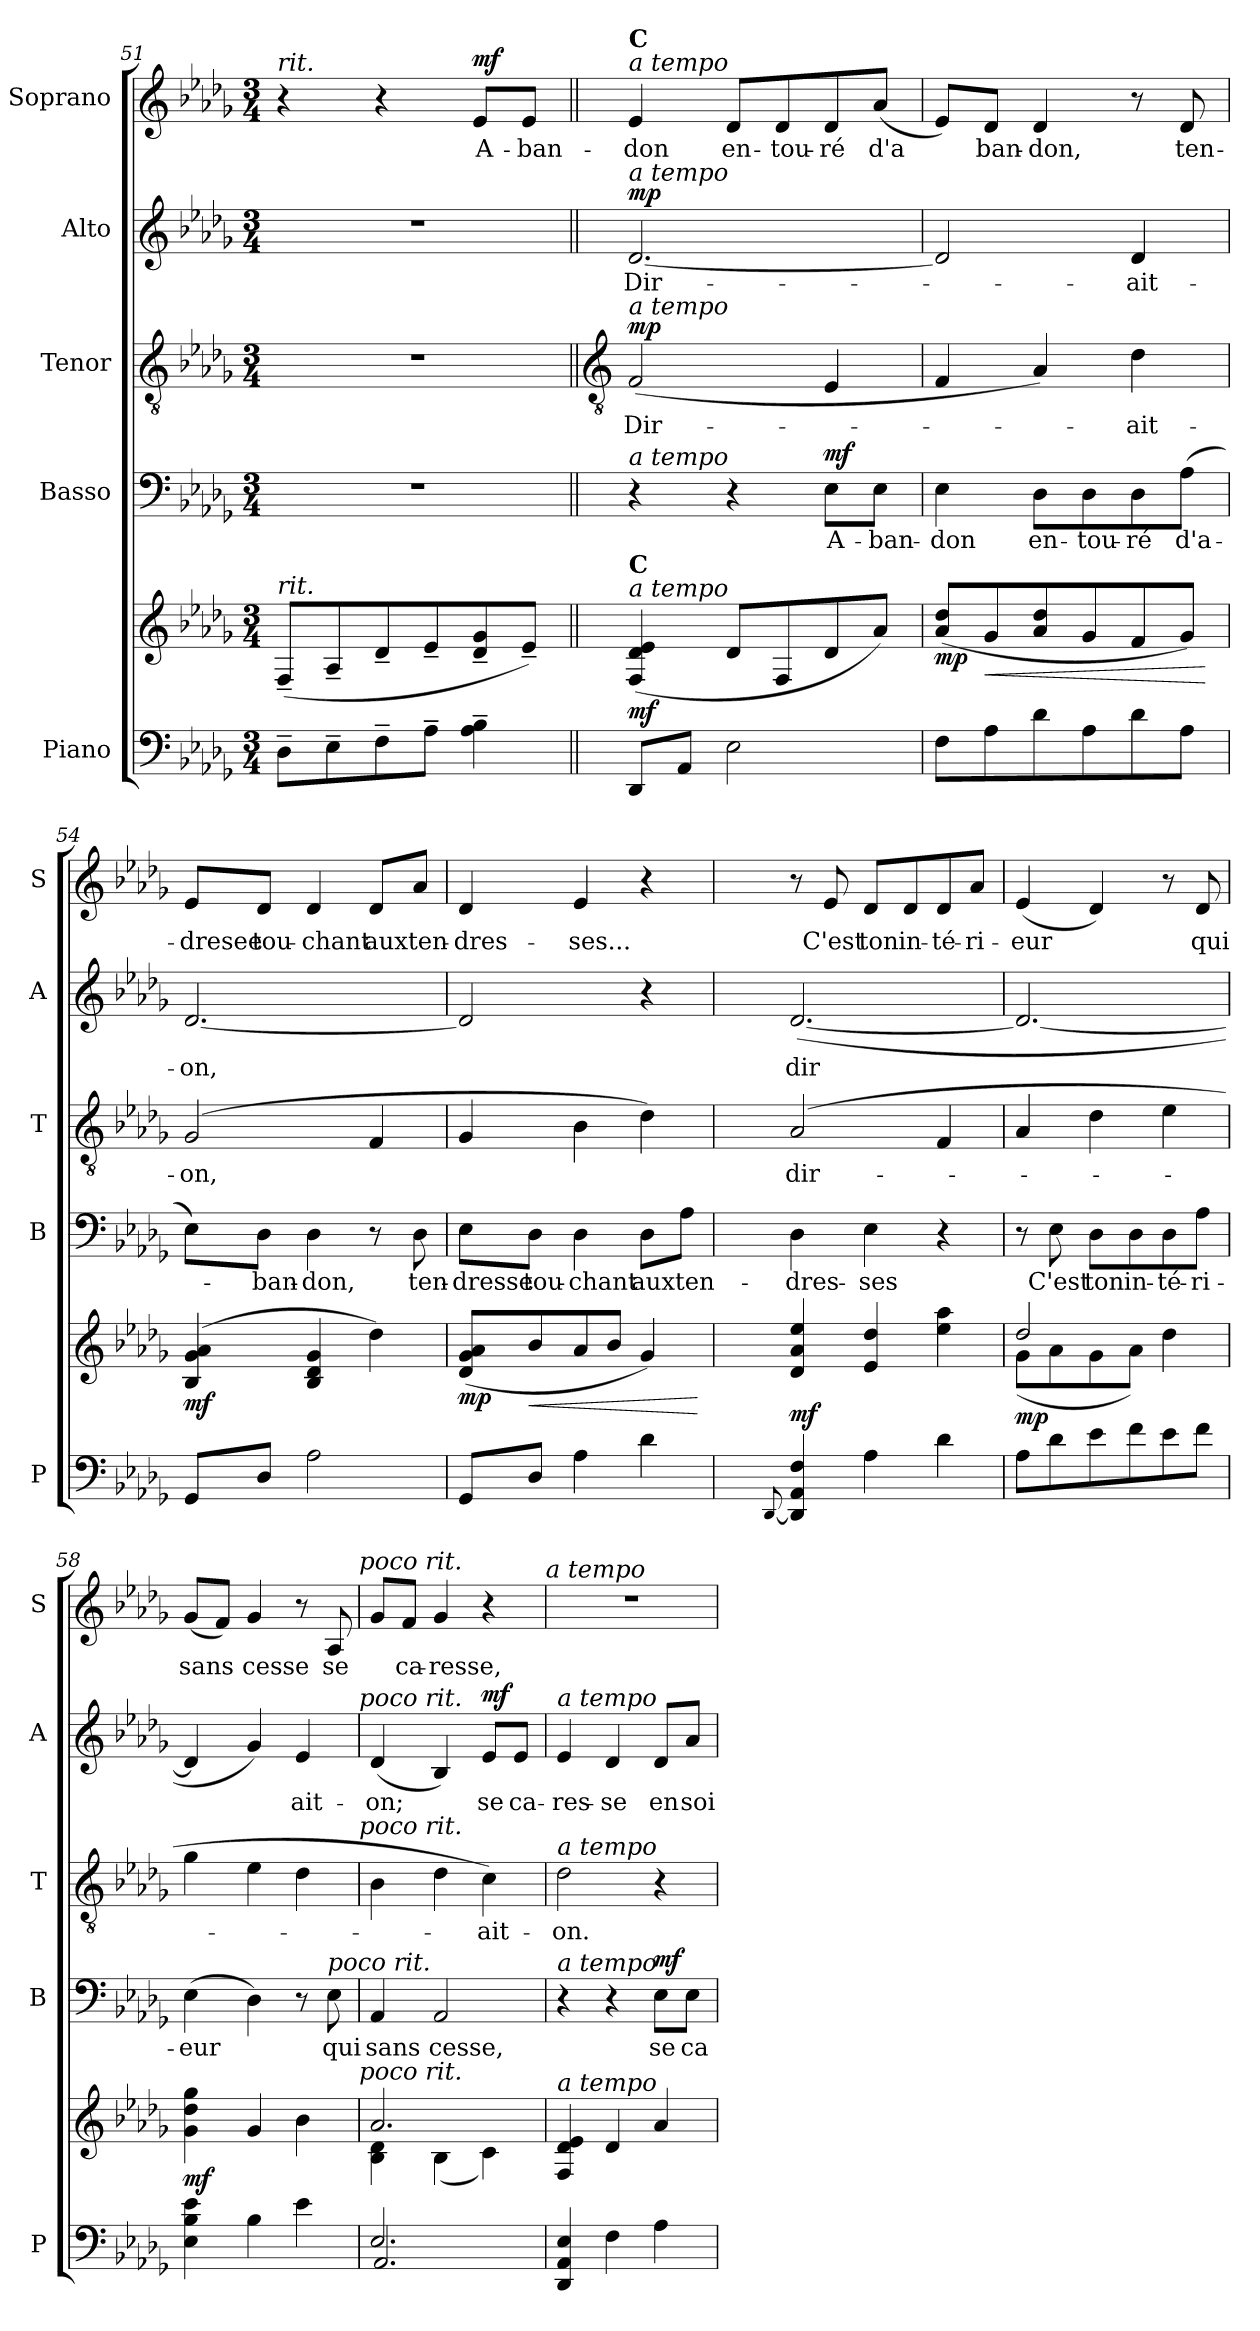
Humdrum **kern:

**kern	**kern	**dynam	**kern	**text	**dynam	**kern	**text	**dynam	**kern	**text	**dynam	**kern	**text	**dynam
*part5	*part5	*part5	*part4	*part4	*part4	*part3	*part3	*part3	*part2	*part2	*part2	*part1	*part1	*part1
*staff6	*staff5	*staff5/6	*staff4	*staff4	*staff4	*staff3	*staff3	*staff3	*staff2	*staff2	*staff2	*staff1	*staff1	*staff1
*I"Piano	*	*	*I"Basso	*	*	*I"Tenor	*	*	*I"Alto	*	*	*I"Soprano	*	*
*I'P	*	*	*I'B	*	*	*I'T	*	*	*I'A	*	*	*I'S	*	*
*clefF4	*clefG2	*	*clefF4	*	*	*clefGv2	*	*	*clefG2	*	*	*clefG2	*	*
*k[b-e-a-d-g-]	*k[b-e-a-d-g-]	*	*k[b-e-a-d-g-]	*	*	*k[b-e-a-d-g-]	*	*	*k[b-e-a-d-g-]	*	*	*k[b-e-a-d-g-]	*	*
*D-:	*D-:	*	*D-:	*	*	*D-:	*	*	*D-:	*	*	*D-:	*	*
*M3/4	*M3/4	*	*M3/4	*	*	*M3/4	*	*	*M3/4	*	*	*M3/4	*	*
=51	=51	=51	=51	=51	=51	=51	=51	=51	=51	=51	=51	=51	=51	=51
!	!	!	!	!	!	!	!	!	!	!	!	!LO:TX:a:i:t=rit.	!	!
!	!LO:TX:a:i:t=rit.	!	!	!	!	!	!	!	!	!	!	!	!	!
!	!	!	!LO:N:vis=1	!	!	!LO:N:vis=1	!	!	!LO:N:vis=1	!	!	!	!	!
*	*	*	*^	*	*	*	*	*	*	*	*	*	*	*
8D-~L	(>8F~L	.	2.r	2ryy	.	.	2.r	.	.	2.r	.	.	4r	.	.
8E-~	8A-~	.	.	.	.	.	.	.	.	.	.	.	.	.	.
8F~	8d-~	.	.	.	.	.	.	.	.	.	.	.	4r	.	.
8A-~J	8e-~	.	.	.	.	.	.	.	.	.	.	.	.	.	.
!	!	!	!	!	!	!	!	!	!	!	!	!	!	!LO:LY:b	!LO:DY:a
4A-~ 4B-~	8d-~ 8g-~	.	.	4ryy	.	.	.	.	.	.	.	.	8e-L	A-	mf
!	!	!	!	!	!	!	!	!	!	!	!	!	!	!LO:LY:b	!
.	8e-~J)	.	.	.	.	.	.	.	.	.	.	.	8e-J	-ban-	.
*	*	*	*v	*v	*	*	*	*	*	*	*	*	*	*	*
!!LO:LB:g=z
=52||	=52||	=52||	=52||	=52||	=52||	=52||	=52||	=52||	=52||	=52||	=52||	=52||	=52||	=52||
*	*	*	*	*	*	*clefGv2	*	*	*	*	*	*	*	*
!	!	!	!	!	!	!	!	!	!	!	!	!LO:TX:a:i:t=a tempo	!	!
!	!	!	!	!	!	!	!	!	!	!	!	!LO:TX:a:B:t=C	!	!
!	!	!	!	!	!	!	!	!	!LO:TX:a:i:t=a tempo	!	!	!	!	!
!	!	!	!	!	!	!LO:TX:a:i:t=a tempo	!	!	!	!	!	!	!	!
!	!	!	!LO:TX:a:i:t=a tempo	!	!	!	!	!	!	!	!	!	!	!
!	!LO:TX:a:i:t=a tempo	!	!	!	!	!	!	!	!	!	!	!	!	!
!	!LO:TX:a:B:t=C	!	!	!	!	!	!	!	!	!	!	!	!	!
!	!	!LO:DY:b	!	!	!	!	!LO:LY:b	!LO:DY:a	!	!LO:LY:b	!LO:DY:a	!	!LO:LY:b	!
8DD-L	(<4F 4d- 4e-	mf	4r	.	.	(<2F	Dir-	mp	[2.d-	Dir--	mp	4e-	-don	.
8AA-J	.	.	.	.	.	.	.	.	.	.	.	.	.	.
!	!	!	!	!	!	!	!	!	!	!	!	!	!LO:LY:b	!
2E-	8d-L	.	4r	.	.	.	.	.	.	.	.	8d-L	en-	.
!	!	!	!	!	!	!	!	!	!	!	!	!	!LO:LY:b	!
.	8F	.	.	.	.	.	.	.	.	.	.	8d-	-tou-	.
!	!	!	!	!LO:LY:b	!LO:DY:a	!	!	!	!	!	!	!	!LO:LY:b	!
.	8d-	.	8E-L	A-	mf	4E-	.	.	.	.	.	8d-	-ré	.
!	!	!	!	!LO:LY:b	!	!	!	!	!	!	!	!	!LO:LY:b	!
.	8a-J)	.	8E-J	-ban-	.	.	.	.	.	.	.	(<8a-J	d'a	.
=53	=53	=53	=53	=53	=53	=53	=53	=53	=53	=53	=53	=53	=53	=53
!	!	!LO:DY:b	!	!LO:LY:b	!	!	!	!	!	!	!	!	!	!
8FL	(<8a- 8dd-L	mp	4E-	-don	.	4F	.	.	2d-]	.	.	8e-L)	.	.
!	!	!LO:HP:b	!	!	!	!	!	!	!	!	!	!	!LO:LY:b	!
8A-	8g-	<	.	.	.	.	.	.	.	.	.	8d-J	ban-	.
!	!	!	!	!LO:LY:b	!	!	!	!	!	!	!	!	!LO:LY:b	!
8d-	8a- 8dd-	.	8D-L	en-	.	4A-)	.	.	.	.	.	4d-	-don,	.
!	!	!	!	!LO:LY:b	!	!	!	!	!	!	!	!	!	!
8A-	8g-	.	8D-	-tou-	.	.	.	.	.	.	.	.	.	.
!	!	!	!	!LO:LY:b	!	!	!LO:LY:b	!	!	!LO:LY:b	!	!	!	!
8d-	8f	.	8D-	-ré	.	4d-	-ait-	.	4d-	-ait-	.	8r	.	.
!	!	!	!	!LO:LY:b	!	!	!	!	!	!	!	!	!LO:LY:b	!
8A-J	8g-J)	.	(>8A-J	d'a-	.	.	.	.	.	.	.	8d-	ten-	.
.	.	[	.	.	.	.	.	.	.	.	.	.	.	.
=54	=54	=54	=54	=54	=54	=54	=54	=54	=54	=54	=54	=54	=54	=54
!	!	!LO:DY:b	!	!	!	!	!LO:LY:b	!	!	!LO:LY:b	!	!	!LO:LY:b	!
8GG-L	(>4B- 4g- 4a-	mf	8E-L)	.	.	(2G-	-on,	.	[2.d-	-on,	.	8e-L	-dresee	.
!	!	!	!	!LO:LY:b	!	!	!	!	!	!	!	!	!LO:LY:b	!
8D-J	.	.	8D-J	-ban-	.	.	.	.	.	.	.	8d-J	tou-	.
!	!	!	!	!LO:LY:b	!	!	!	!	!	!	!	!	!LO:LY:b	!
2A-	4B- 4d- 4g-	.	4D-	-don,	.	.	.	.	.	.	.	4d-	-chant	.
!	!	!	!	!	!	!	!	!	!	!	!	!	!LO:LY:b	!
.	4dd-)	.	8r	.	.	4F	.	.	.	.	.	8d-L	aux	.
!	!	!	!	!LO:LY:b	!	!	!	!	!	!	!	!	!LO:LY:b	!
.	.	.	8D-	ten-	.	.	.	.	.	.	.	8a-J	ten-	.
=55	=55	=55	=55	=55	=55	=55	=55	=55	=55	=55	=55	=55	=55	=55
!	!	!LO:DY:b	!	!LO:LY:b	!	!	!	!	!	!	!	!	!LO:LY:b	!
8GG-L	(<8d- 8g- 8a-L	mp	8E-L	-dresse	.	4G-	.	.	2d-]	.	.	4d-	-dres-	.
!	!	!LO:HP:b	!	!LO:LY:b	!	!	!	!	!	!	!	!	!	!
8D-J	8b-	<	8D-J	tou-	.	.	.	.	.	.	.	.	.	.
!	!	!	!	!LO:LY:b	!	!	!	!	!	!	!	!	!LO:LY:b	!
4A-	8a-	.	4D-	-chant	.	4B-	.	.	.	.	.	4e-	-ses...	.
.	8b-J	.	.	.	.	.	.	.	.	.	.	.	.	.
!	!	!	!	!LO:LY:b	!	!	!	!	!	!	!	!	!	!
4d-	4g-)	.	8D-L	aux	.	4d-)	.	.	4r	.	.	4r	.	.
!	!	!	!	!LO:LY:b	!	!	!	!	!	!	!	!	!	!
.	.	.	8A-J	ten-	.	.	.	.	.	.	.	.	.	.
.	.	[	.	.	.	.	.	.	.	.	.	.	.	.
!!LO:LB:g=z
=56	=56	=56	=56	=56	=56	=56	=56	=56	=56	=56	=56	=56	=56	=56
[8qqDD-/	.	.	.	.	.	.	.	.	.	.	.	.	.	.
*	*	*	*	*	*	*clefGv2	*	*	*	*	*	*	*	*
*^	*^	*	*	*	*	*	*	*	*	*	*	*	*	*
!	!	!	!	!LO:DY:a=2	!	!LO:LY:b	!	!	!LO:LY:b	!	!	!LO:LY:b	!	!	!	!
4DD-/] 4AA-/] 4F/]	2ryy	4d-/ 4a-/ 4ee-/	2ryy	mf	4D-	-dres-	.	(>2A-	dir-	.	(<[2.d-	dir--	.	8r	.	.
!	!	!	!	!	!	!	!	!	!	!	!	!	!	!	!LO:LY:b	!
.	.	.	.	.	.	.	.	.	.	.	.	.	.	8e-	C'est	.
!	!	!	!	!	!	!LO:LY:b	!	!	!	!	!	!	!	!	!LO:LY:b	!
4A-\	.	4e-/ 4dd-/	.	.	4E-	-ses	.	.	.	.	.	.	.	8d-L	ton	.
!	!	!	!	!	!	!	!	!	!	!	!	!	!	!	!LO:LY:b	!
.	.	.	.	.	.	.	.	.	.	.	.	.	.	8d-	in-	.
!	!	!	!	!	!	!	!	!	!	!	!	!	!	!	!LO:LY:b	!
4d-\	4ryy	4ee-\ 4aa-\	4ryy	.	4r	.	.	4F	.	.	.	.	.	8d-	-té-	.
!	!	!	!	!	!	!	!	!	!	!	!	!	!	!	!LO:LY:b	!
.	.	.	.	.	.	.	.	.	.	.	.	.	.	8a-J	-ri-	.
=57	=57	=57	=57	=57	=57	=57	=57	=57	=57	=57	=57	=57	=57	=57	=57	=57
!	!	!	!	!LO:DY:a=2	!	!	!	!	!	!	!	!LO:LY:b	!	!	!LO:LY:b	!
8A-\L	2ryy	2dd-/	(<8g-\L	mp	8r	.	.	4A-	.	.	2.d-_	---	.	(<4e-	-eur	.
!	!	!	!	!	!	!LO:LY:b	!	!	!	!	!	!	!	!	!	!
8d-\	.	.	8a-\	.	8E-	C'est	.	.	.	.	.	.	.	.	.	.
!	!	!	!	!	!	!LO:LY:b	!	!	!	!	!	!	!	!	!	!
8e-\	.	.	8g-\	.	8D-L	ton	.	4d-	.	.	.	.	.	4d-)	.	.
!	!	!	!	!	!	!LO:LY:b	!	!	!	!	!	!	!	!	!	!
8f\	.	.	8a-\J)	.	8D-	in-	.	.	.	.	.	.	.	.	.	.
!	!	!	!	!	!	!LO:LY:b	!	!	!	!	!	!	!	!	!	!
8e-\	4ryy	4dd-\	4ryy	.	8D-	-té-	.	4e-	.	.	.	.	.	8r	.	.
!	!	!	!	!	!	!LO:LY:b	!	!	!	!	!	!	!	!	!LO:LY:b	!
8f\J	.	.	.	.	8A-J	-ri-	.	.	.	.	.	.	.	8d-	qui	.
=58	=58	=58	=58	=58	=58	=58	=58	=58	=58	=58	=58	=58	=58	=58	=58	=58
!	!	!	!	!LO:DY:b	!	!LO:LY:b	!	!	!	!	!	!	!	!	!LO:LY:b	!
4E-\ 4B-\ 4e-\	2ryy	4g-\ 4dd-\ 4gg-\	2ryy	mf	(>4E-	-eur	.	4g-	.	.	4d-]	.	.	(8g-L	sans	.
.	.	.	.	.	.	.	.	.	.	.	.	.	.	8fJ)	.	.
!	!	!	!	!	!	!	!	!	!	!	!	!	!	!	!LO:LY:b	!
4B-\	.	4g-/	.	.	4D-)	.	.	4e-	.	.	4g-)	.	.	4g-	cesse	.
!	!	!	!	!	!	!	!	!	!	!	!	!LO:LY:b	!	!	!	!
4e-\	4ryy	4b-\	4ryy	.	8r	.	.	4d-	.	.	4e-	-ait-	.	8r	.	.
!	!	!	!	!	!LO:TX:a:i:t=poco rit.	!	!	!	!	!	!	!	!	!	!	!
!	!	!	!	!	!	!LO:LY:b	!	!	!	!	!	!	!	!	!LO:LY:b	!
.	.	.	.	.	8E-	qui	.	.	.	.	.	.	.	8A-	se	.
!	!	!	!	!	!	!	!	!	!	!	!	!	!	!LO:TX:a:i:t=poco rit.	!	!
!	!	!	!	!	!	!	!	!	!	!	!LO:TX:a:i:t=poco rit.	!	!	!	!	!
!	!	!	!	!	!	!	!	!LO:TX:a:i:t=poco rit.	!	!	!	!	!	!	!	!
!	!	!LO:TX:a:i:t=poco rit.	!	!	!	!	!	!	!	!	!	!	!	!	!	!
=59	=59	=59	=59	=59	=59	=59	=59	=59	=59	=59	=59	=59	=59	=59	=59	=59
!	!	!	!	!	!	!LO:LY:b	!	!	!	!	!	!LO:LY:b	!	!	!	!
2.E-/	2.AA-/	2.a-/	4B-\ 4d-\	.	4AA-	sans	.	4B-	.	.	(<4d-	-on;	.	8g-L	.	.
!	!	!	!	!	!	!	!	!	!	!	!	!	!	!	!LO:LY:b	!
.	.	.	.	.	.	.	.	.	.	.	.	.	.	8fJ	ca-	.
!	!	!	!	!	!	!LO:LY:b	!	!	!	!	!	!	!	!	!LO:LY:b	!
.	.	.	(<4B-\	.	2AA-	cesse,	.	4d-	.	.	4B-)	.	.	4g-	-resse,	.
!	!	!	!	!	!	!	!	!	!LO:LY:b	!	!	!LO:LY:b	!LO:DY:a	!	!	!
.	.	.	4c\)	.	.	.	.	4c)	-ait-	.	8e-L	se	mf	4r	.	.
!	!	!	!	!	!	!	!	!	!	!	!	!LO:LY:b	!	!	!	!
.	.	.	.	.	.	.	.	.	.	.	8e-J	ca-	.	.	.	.
!	!	!	!	!	!	!	!	!	!	!	!	!	!	!LO:TX:a:i:t=a tempo	!	!
=60	=60	=60	=60	=60	=60	=60	=60	=60	=60	=60	=60	=60	=60	=60	=60	=60
!	!	!	!	!	!	!	!	!	!	!	!LO:TX:a:i:t=a tempo	!	!	!	!	!
!	!	!	!	!	!	!	!	!LO:TX:a:i:t=a tempo	!	!	!	!	!	!	!	!
!	!	!	!	!	!LO:TX:a:i:t=a tempo	!	!	!	!	!	!	!	!	!	!	!
!	!	!LO:TX:a:i:t=a tempo	!	!	!	!	!	!	!	!	!	!	!	!	!	!
!	!	!	!	!	!	!	!	!	!LO:LY:b	!	!	!LO:LY:b	!	!LO:N:vis=1	!	!
4DD-/ 4AA-/ 4E-/	2ryy	4F/ 4d-/ 4e-/	2ryy	.	4r	.	.	2d-	-on.	.	4e-	-res-	.	2.r	.	.
!	!	!	!	!	!	!	!	!	!	!	!	!LO:LY:b	!	!	!	!
4F\	.	4d-/	.	.	4r	.	.	.	.	.	4d-	-se	.	.	.	.
!	!	!	!	!	!	!LO:LY:b	!LO:DY:a	!	!	!	!	!LO:LY:b	!	!	!	!
4A-\	4ryy	4a-/	4ryy	.	8E-L	se	mf	4r	.	.	8d-L	en	.	.	.	.
!	!	!	!	!	!	!LO:LY:b	!	!	!	!	!	!LO:LY:b	!	!	!	!
.	.	.	.	.	8E-J	ca-	.	.	.	.	8a-J	soi-	.	.	.	.
*v	*v	*	*	*	*	*	*	*	*	*	*	*	*	*	*	*
*	*v	*v	*	*	*	*	*	*	*	*	*	*	*	*	*
=	=	=	=	=	=	=	=	=	=	=	=	=	=	=
*-	*-	*-	*-	*-	*-	*-	*-	*-	*-	*-	*-	*-	*-	*-
